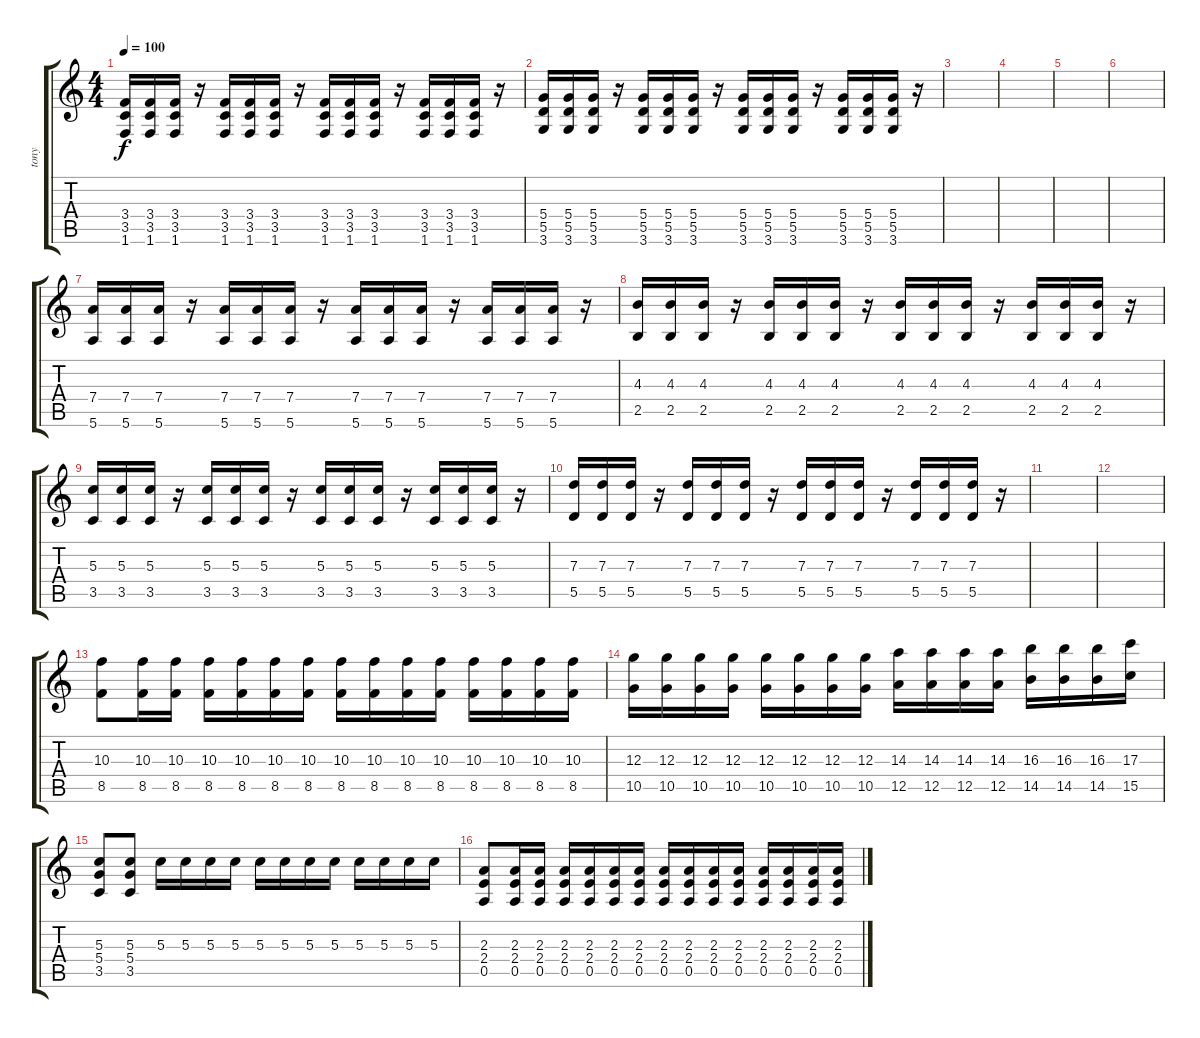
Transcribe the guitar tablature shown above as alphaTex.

\track ("tony" "tony") {instrument distortionguitar}
\staff {score tabs}
\tuning (E4 B3 G3 D3 A2 E2) {hide}
\ts (4 4)
\tempo 100
\clef g2
\ks c
(3.4 3.5 1.6).16{dy f} (3.4 3.5 1.6).16 (3.4 3.5 1.6).16 r.16 (3.4 3.5 1.6).16 (3.4 3.5 1.6).16 (3.4 3.5 1.6).16 r.16 (3.4 3.5 1.6).16 (3.4 3.5 1.6).16 (3.4 3.5 1.6).16 r.16 (3.4 3.5 1.6).16 (3.4 3.5 1.6).16 (3.4 3.5 1.6).16 r.16 |
(5.4 5.5 3.6).16 (5.4 5.5 3.6).16 (5.4 5.5 3.6).16 r.16 (5.4 5.5 3.6).16 (5.4 5.5 3.6).16 (5.4 5.5 3.6).16 r.16 (5.4 5.5 3.6).16 (5.4 5.5 3.6).16 (5.4 5.5 3.6).16 r.16 (5.4 5.5 3.6).16 (5.4 5.5 3.6).16 (5.4 5.5 3.6).16 r.16 |
|
|
|
|
(7.4 5.6).16 (7.4 5.6).16 (7.4 5.6).16 r.16 (7.4 5.6).16 (7.4 5.6).16 (7.4 5.6).16 r.16 (7.4 5.6).16 (7.4 5.6).16 (7.4 5.6).16 r.16 (7.4 5.6).16 (7.4 5.6).16 (7.4 5.6).16 r.16 |
(4.3 2.5).16 (4.3 2.5).16 (4.3 2.5).16 r.16 (4.3 2.5).16 (4.3 2.5).16 (4.3 2.5).16 r.16 (4.3 2.5).16 (4.3 2.5).16 (4.3 2.5).16 r.16 (4.3 2.5).16 (4.3 2.5).16 (4.3 2.5).16 r.16 |
(5.3 3.5).16 (5.3 3.5).16 (5.3 3.5).16 r.16 (5.3 3.5).16 (5.3 3.5).16 (5.3 3.5).16 r.16 (5.3 3.5).16 (5.3 3.5).16 (5.3 3.5).16 r.16 (5.3 3.5).16 (5.3 3.5).16 (5.3 3.5).16 r.16 |
(7.3 5.5).16 (7.3 5.5).16 (7.3 5.5).16 r.16 (7.3 5.5).16 (7.3 5.5).16 (7.3 5.5).16 r.16 (7.3 5.5).16 (7.3 5.5).16 (7.3 5.5).16 r.16 (7.3 5.5).16 (7.3 5.5).16 (7.3 5.5).16 r.16 |
|
|
(10.3 8.5).8 (10.3 8.5).16 (10.3 8.5).16 (10.3 8.5).16 (10.3 8.5).16 (10.3 8.5).16 (10.3 8.5).16 (10.3 8.5).16 (10.3 8.5).16 (10.3 8.5).16 (10.3 8.5).16 (10.3 8.5).16 (10.3 8.5).16 (10.3 8.5).16 (10.3 8.5).16 |
(12.3 10.5).16 (12.3 10.5).16 (12.3 10.5).16 (12.3 10.5).16 (12.3 10.5).16 (12.3 10.5).16 (12.3 10.5).16 (12.3 10.5).16 (14.3 12.5).16 (14.3 12.5).16 (14.3 12.5).16 (14.3 12.5).16 (16.3 14.5).16 (16.3 14.5).16 (16.3 14.5).16 (17.3 15.5).16 |
(5.3 5.4 3.5).8 (5.3 5.4 3.5).8 5.3.16 5.3.16 5.3.16 5.3.16 5.3.16 5.3.16 5.3.16 5.3.16 5.3.16 5.3.16 5.3.16 5.3.16 |
(2.3 2.4 0.5).8 (2.3 2.4 0.5).16 (2.3 2.4 0.5).16 (2.3 2.4 0.5).16 (2.3 2.4 0.5).16 (2.3 2.4 0.5).16 (2.3 2.4 0.5).16 (2.3 2.4 0.5).16 (2.3 2.4 0.5).16 (2.3 2.4 0.5).16 (2.3 2.4 0.5).16 (2.3 2.4 0.5).16 (2.3 2.4 0.5).16 (2.3 2.4 0.5).16 (2.3 2.4 0.5).16
